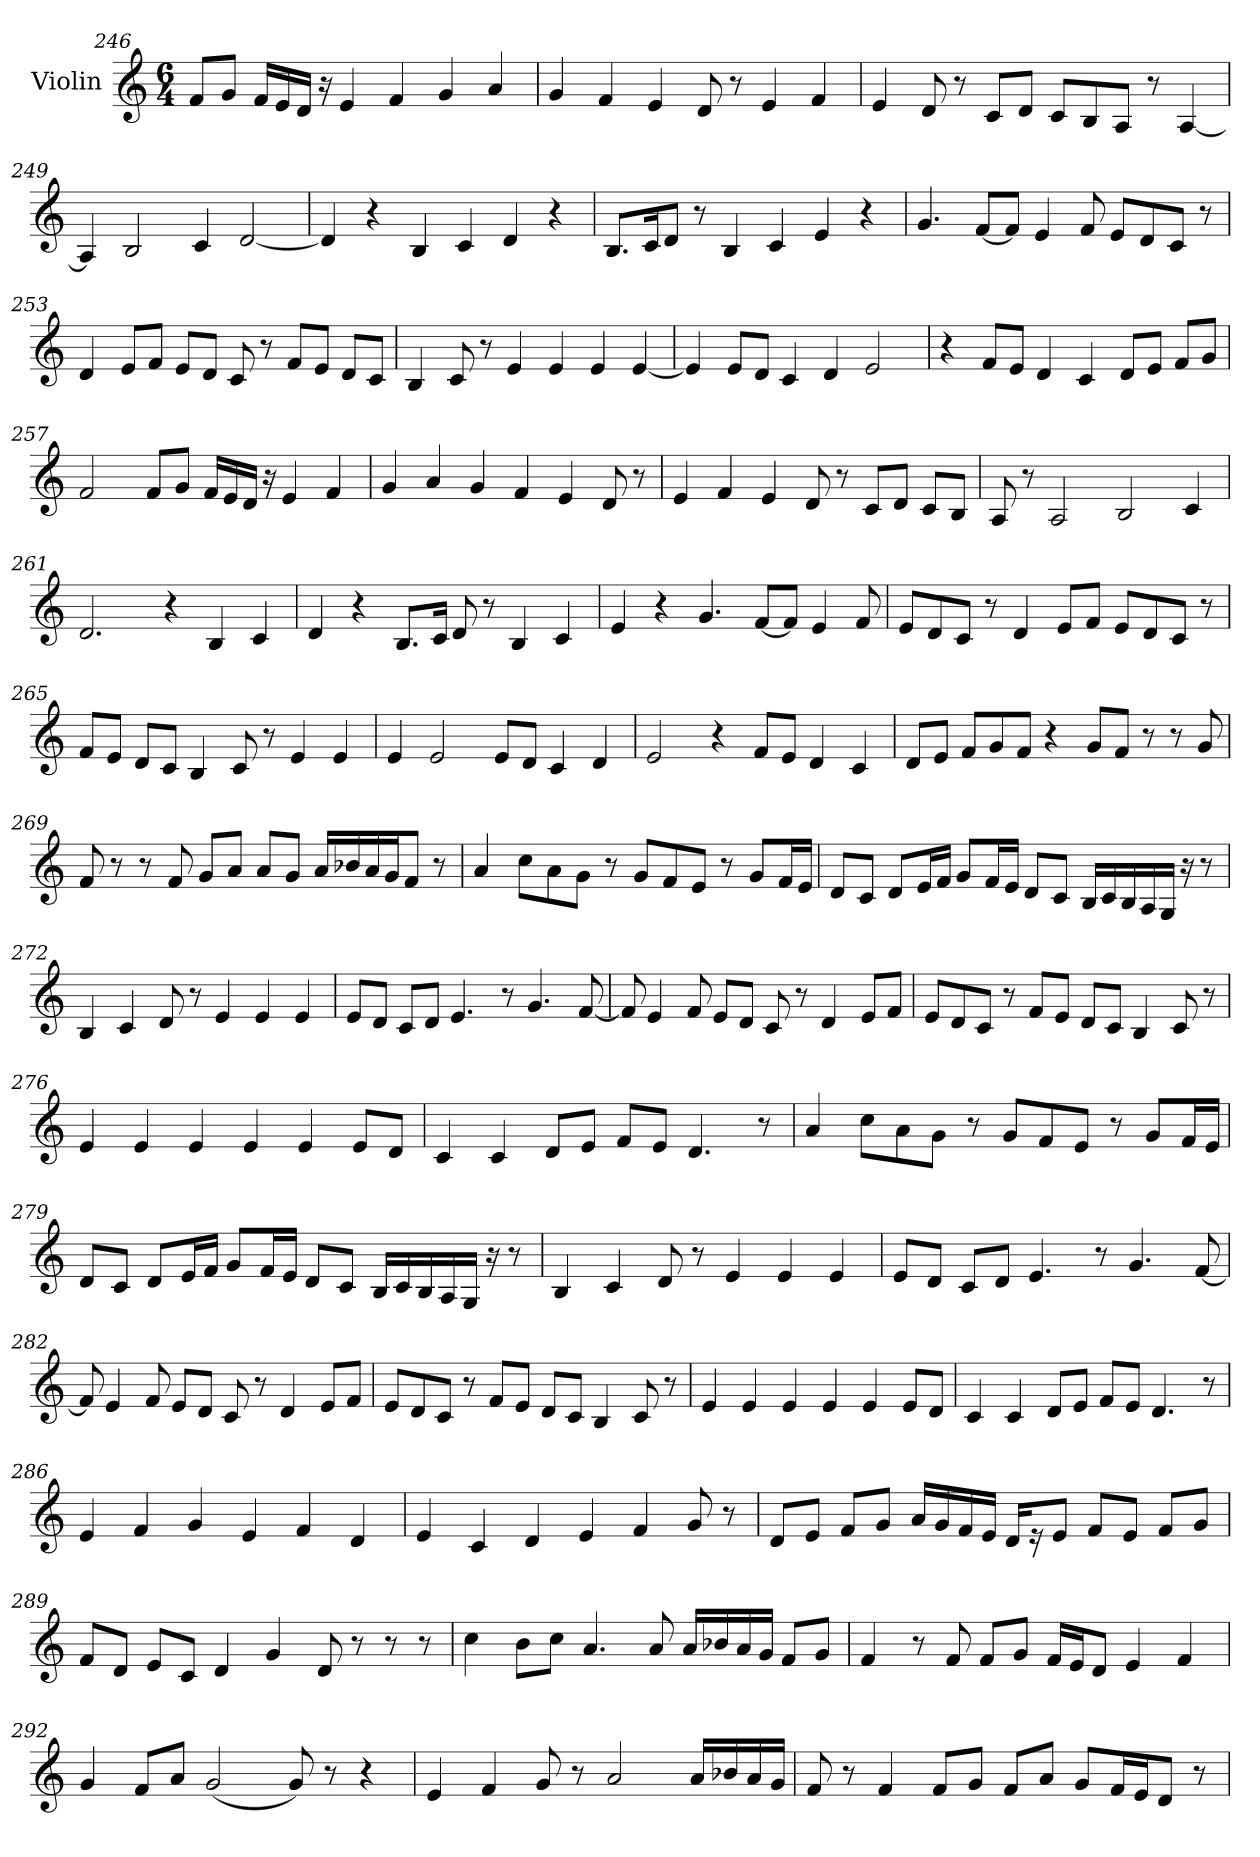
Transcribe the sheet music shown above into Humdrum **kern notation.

**kern
*part1
*staff1
*I"Violin
*clefG2
*k[]
*M6/4
=246
8f/L
8g/J
16f/LL
16e/
16d/JJ
16r
4e/
4f/
4g/
4a/
!!LO:LB:g=z
=247
4g/
4f/
4e/
8d/
8r
4e/
4f/
!!LO:LB:g=z
=248
4e/
8d/
8r
8c/L
8d/J
8c/L
8B/
8A/J
8r
[4A/
=249
4A/]
2B/
4c/
[2d/
=250
4d/]
4r
4B/
4c/
4d/
4r
!!LO:LB:g=z
=251
8.B/L
16c/K
8d/J
8r
4B/
4c/
4e/
4r
=252
4.g/
[8f/L
8f/J]
4e/
8f/
8e/L
8d/
8c/J
8r
=253
4d/
8e/L
8f/J
8e/L
8d/J
8c/
8r
8f/L
8e/J
8d/L
8c/J
!!LO:LB:g=z
=254
4B/
8c/
8r
4e/
4e/
4e/
[4e/
!!LO:LB:g=z
=255
4e/]
8e/L
8d/J
4c/
4d/
2e/
=256
4r
8f/L
8e/J
4d/
4c/
8d/L
8e/J
8f/L
8g/J
=257
2f/
8f/L
8g/J
16f/LL
16e/
16d/JJ
16r
4e/
4f/
!!LO:LB:g=z
=258
4g/
4a/
4g/
4f/
4e/
8d/
8r
=259
4e/
4f/
4e/
8d/
8r
8c/L
8d/J
8c/L
8B/J
=260
8A/
8r
2A/
2B/
4c/
=261
2.d/
4r
4B/
4c/
!!LO:LB:g=z
=262
4d/
4r
8.B/L
16c/Jk
8d/
8r
4B/
4c/
=263
4e/
4r
4.g/
[8f/L
8f/J]
4e/
8f/
=264
8e/L
8d/
8c/J
8r
4d/
8e/L
8f/J
8e/L
8d/
8c/J
8r
!!LO:PB:g=z
=265
8f/L
8e/J
8d/L
8c/J
4B/
8c/
8r
4e/
4e/
=266
4e/
2e/
8e/L
8d/J
4c/
4d/
=267
2e/
4r
8f/L
8e/J
4d/
4c/
!!LO:LB:g=z
=268
8d/L
8e/J
8f/L
8g/
8f/J
4r
8g/L
8f/J
8r
8r
8g/
=269
8f/
8r
8r
8f/
8g/L
8a/J
8a/L
8g/J
16a/LL
16b-X/
16a/
16g/J
8f/J
8r
=270
4a/
8cc\L
8a\
8g\J
8r
8g/L
8f/
8e/J
8r
8g/L
16f/L
16e/JJ
!!LO:LB:g=z
=271
8d/L
8c/J
8d/L
16e/L
16f/JJ
8g/L
16f/L
16e/JJ
8d/L
8c/J
16B/LL
16c/
16B/
16A/
16G/JJ
16r
8r
=272
4B/
4c/
8d/
8r
4e/
4e/
4e/
=273
8e/L
8d/J
8c/L
8d/J
4.e/
8r
4.g/
[8f/
!!LO:LB:g=z
=274
8f/]
4e/
8f/
8e/L
8d/J
8c/
8r
4d/
8e/L
8f/J
=275
8e/L
8d/
8c/J
8r
8f/L
8e/J
8d/L
8c/J
4B/
8c/
8r
=276
4e/
4e/
4e/
4e/
4e/
8e/L
8d/J
!!LO:LB:g=z
=277
4c/
4c/
8d/L
8e/J
8f/L
8e/J
4.d/
8r
=278
4a/
8cc\L
8a\
8g\J
8r
8g/L
8f/
8e/J
8r
8g/L
16f/L
16e/JJ
=279
8d/L
8c/J
8d/L
16e/L
16f/JJ
8g/L
16f/L
16e/JJ
8d/L
8c/J
16B/LL
16c/
16B/
16A/
16G/JJ
16r
8r
!!LO:LB:g=z
=280
4B/
4c/
8d/
8r
4e/
4e/
4e/
=281
8e/L
8d/J
8c/L
8d/J
4.e/
8r
4.g/
[8f/
=282
8f/]
4e/
8f/
8e/L
8d/J
8c/
8r
4d/
8e/L
8f/J
!!LO:LB:g=z
=283
8e/L
8d/
8c/J
8r
8f/L
8e/J
8d/L
8c/J
4B/
8c/
8r
=284
4e/
4e/
4e/
4e/
4e/
8e/L
8d/J
=285
4c/
4c/
8d/L
8e/J
8f/L
8e/J
4.d/
8r
!!LO:LB:g=z
=286
4e/
4f/
4g/
4e/
4f/
4d/
=287
4e/
4c/
4d/
4e/
4f/
8g/
8r
=288
8d/L
8e/J
8f/L
8g/J
16a/LL
16g/
16f/
16e/JJ
16d/KL
16r
8e/J
8f/L
8e/J
8f/L
8g/J
!!LO:PB:g=z
=289
8f/L
8d/J
8e/L
8c/J
4d/
4g/
8d/
8r
8r
8r
=290
4cc\
8b\L
8cc\J
4.a/
8a/
16a/LL
16b-X/
16a/
16g/JJ
8f/L
8g/J
=291
4f/
8r
8f/
8f/L
8g/J
16f/LL
16e/J
8d/J
4e/
4f/
!!LO:LB:g=z
=292
4g/
8f/L
8a/J
(<2g/
8g/)
8r
4r
=293
4e/
4f/
8g/
8r
2a/
16a/LL
16b-X/
16a/
16g/JJ
=294
8f/
8r
4f/
8f/L
8g/J
8f/L
8a/J
8g/L
16f/L
16e/J
8d/J
8r
=
*-
